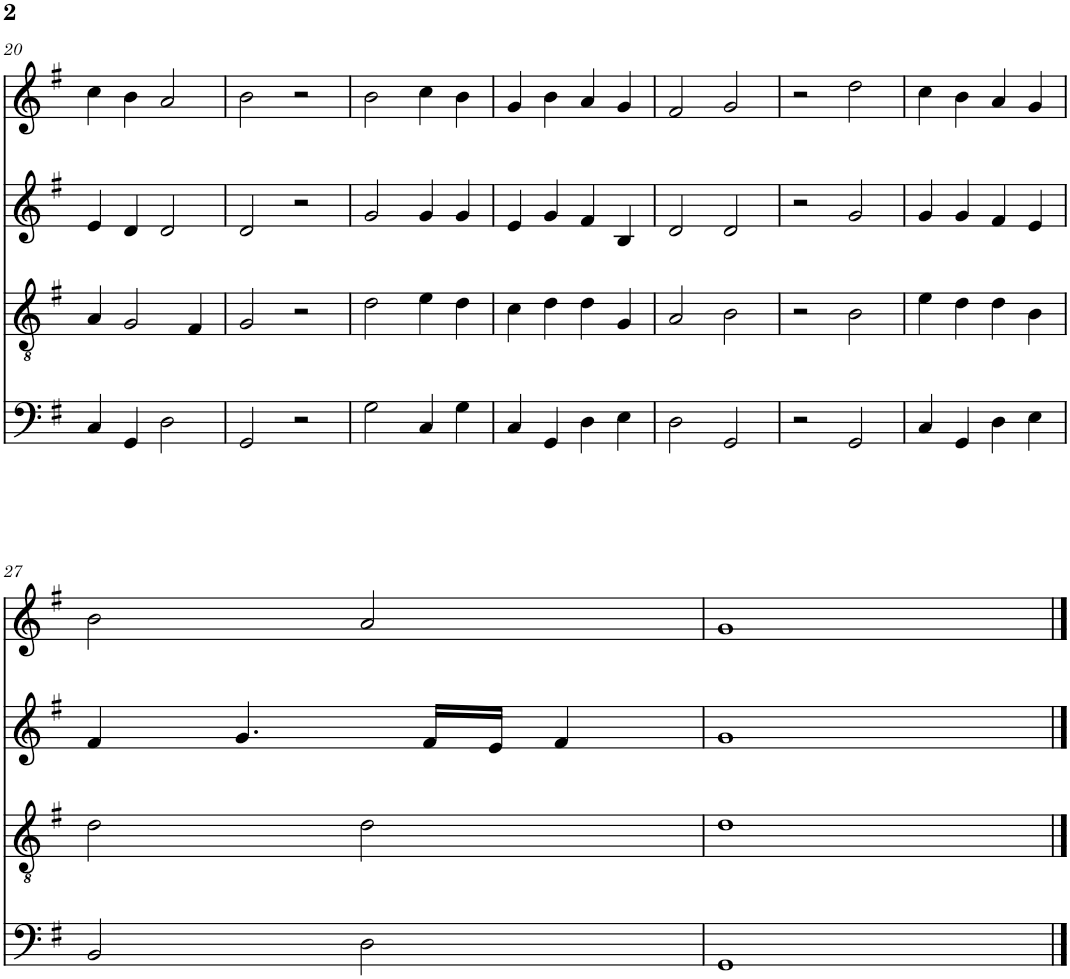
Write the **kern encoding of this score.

**kern	**kern	**kern	**kern
*part4	*part3	*part2	*part1
*staff4	*staff3	*staff2	*staff1
*I"Piano	*I"Piano	*I"Piano	*I"Piano
*I'Pno	*I'Pno	*I'Pno	*I'Pno
!!LO:PB:g=z
*clefF4	*clefGv2	*clefG2	*clefG2
*k[f#]	*k[f#]	*k[f#]	*k[f#]
*M4/4	*M4/4	*M4/4	*M4/4
=20	=20	=20	=20
4C/	4A/	4e/	4cc\
4GG/	2G/	4d/	4b\
2D\	.	2d/	2a/
.	4F#/	.	.
=21	=21	=21	=21
2GG/	2G/	2d/	2b\
2r	2r	2r	2r
=22	=22	=22	=22
2G\	2d\	2g/	2b\
4C/	4e\	4g/	4cc\
4G\	4d\	4g/	4b\
=23	=23	=23	=23
4C/	4c\	4e/	4g/
4GG/	4d\	4g/	4b\
4D\	4d\	4f#/	4a/
4E\	4G/	4B/	4g/
=24	=24	=24	=24
2D\	2A/	2d/	2f#/
2GG/	2B\	2d/	2g/
=25	=25	=25	=25
2r	2r	2r	2r
2GG/	2B\	2g/	2dd\
=26	=26	=26	=26
4C/	4e\	4g/	4cc\
4GG/	4d\	4g/	4b\
4D\	4d\	4f#/	4a/
4E\	4B\	4e/	4g/
!!LO:LB:g=z
=27	=27	=27	=27
2BB/	2d\	4f#/	2b\
.	.	4.g/	.
2D\	2d\	.	2a/
.	.	16f#/LL	.
.	.	16e/JJ	.
.	.	4f#/	.
=28	=28	=28	=28
1GG	1d	1g	1g
==	==	==	==
*-	*-	*-	*-
